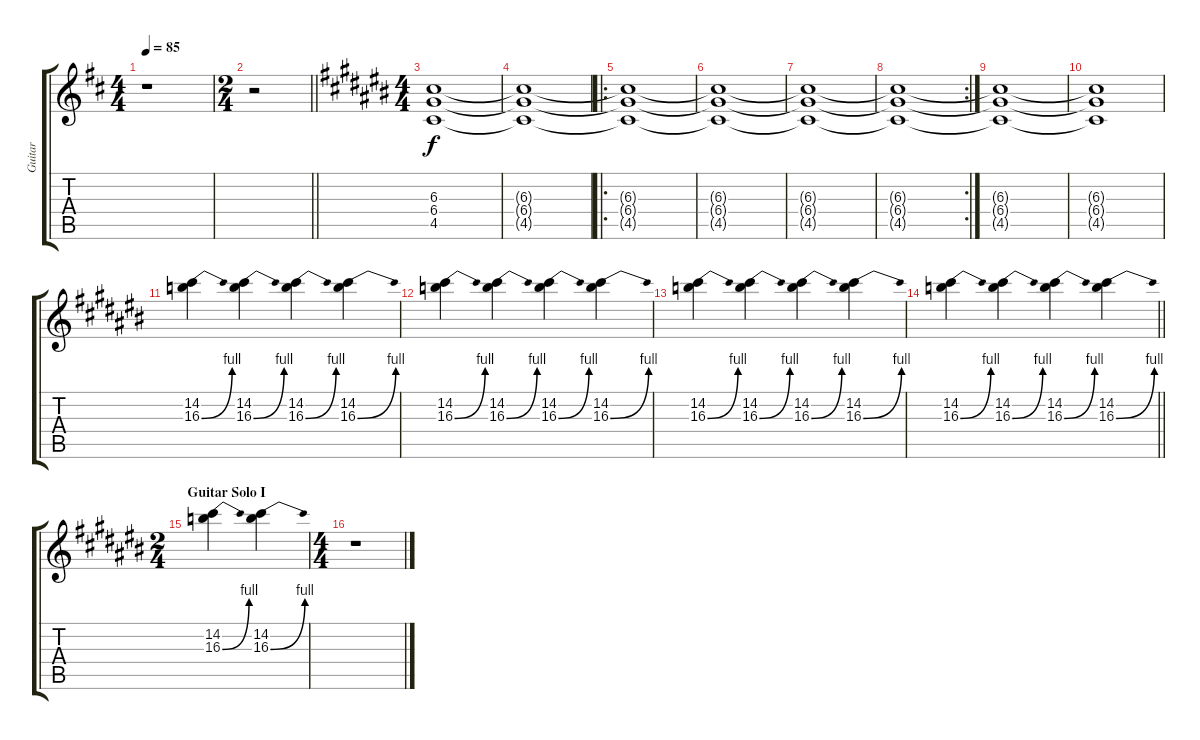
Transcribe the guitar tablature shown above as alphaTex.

\track ("Guitar" "Guitar") {instrument distortionguitar}
\staff {score tabs}
\tuning (E4 B3 G3 D3 A2 E2) {hide}
\ts (4 4)
\tempo 85
\clef g2
\ks d
r.1{dy f} |
\ts (2 4)
\barLineRight lightlight
r.2 |
\ts (4 4)
\ks c#
(6.3 6.4 4.5).1 |
\ks a#minor
(6.3{t} 6.4{t} 4.5{t}).1 |
\ro
\ks c#
(6.3{t} 6.4{t} 4.5{t}).1 |
\ks a#minor
(6.3{t} 6.4{t} 4.5{t}).1 |
(6.3{t} 6.4{t} 4.5{t}).1 |
\rc 2
(6.3{t} 6.4{t} 4.5{t}).1 |
\ks c#
(6.3{t} 6.4{t} 4.5{t}).1 |
\ks a#minor
(6.3{t} 6.4{t} 4.5{t}).1 |
(14.2 16.3{be (bend 0 0 60 4)}).4 (14.2 16.3{be (bend 0 0 60 4)}).4 (14.2 16.3{be (bend 0 0 60 4)}).4 (14.2 16.3{be (bend 0 0 60 4)}).4 |
(14.2 16.3{be (bend 0 0 60 4)}).4 (14.2 16.3{be (bend 0 0 60 4)}).4 (14.2 16.3{be (bend 0 0 60 4)}).4 (14.2 16.3{be (bend 0 0 60 4)}).4 |
\ks c#
(14.2 16.3{be (bend 0 0 60 4)}).4 (14.2 16.3{be (bend 0 0 60 4)}).4 (14.2 16.3{be (bend 0 0 60 4)}).4 (14.2 16.3{be (bend 0 0 60 4)}).4 |
\barLineRight lightlight
\ks a#minor
(14.2 16.3{be (bend 0 0 60 4)}).4 (14.2 16.3{be (bend 0 0 60 4)}).4 (14.2 16.3{be (bend 0 0 60 4)}).4 (14.2 16.3{be (bend 0 0 60 4)}).4 |
\ts (2 4)
\section ("" "Guitar Solo I")
\ks c#
(14.2 16.3{be (bend 0 0 60 4)}).4 (14.2 16.3{be (bend 0 0 60 4)}).4 |
\ts (4 4)
\ks a#minor
r.1
